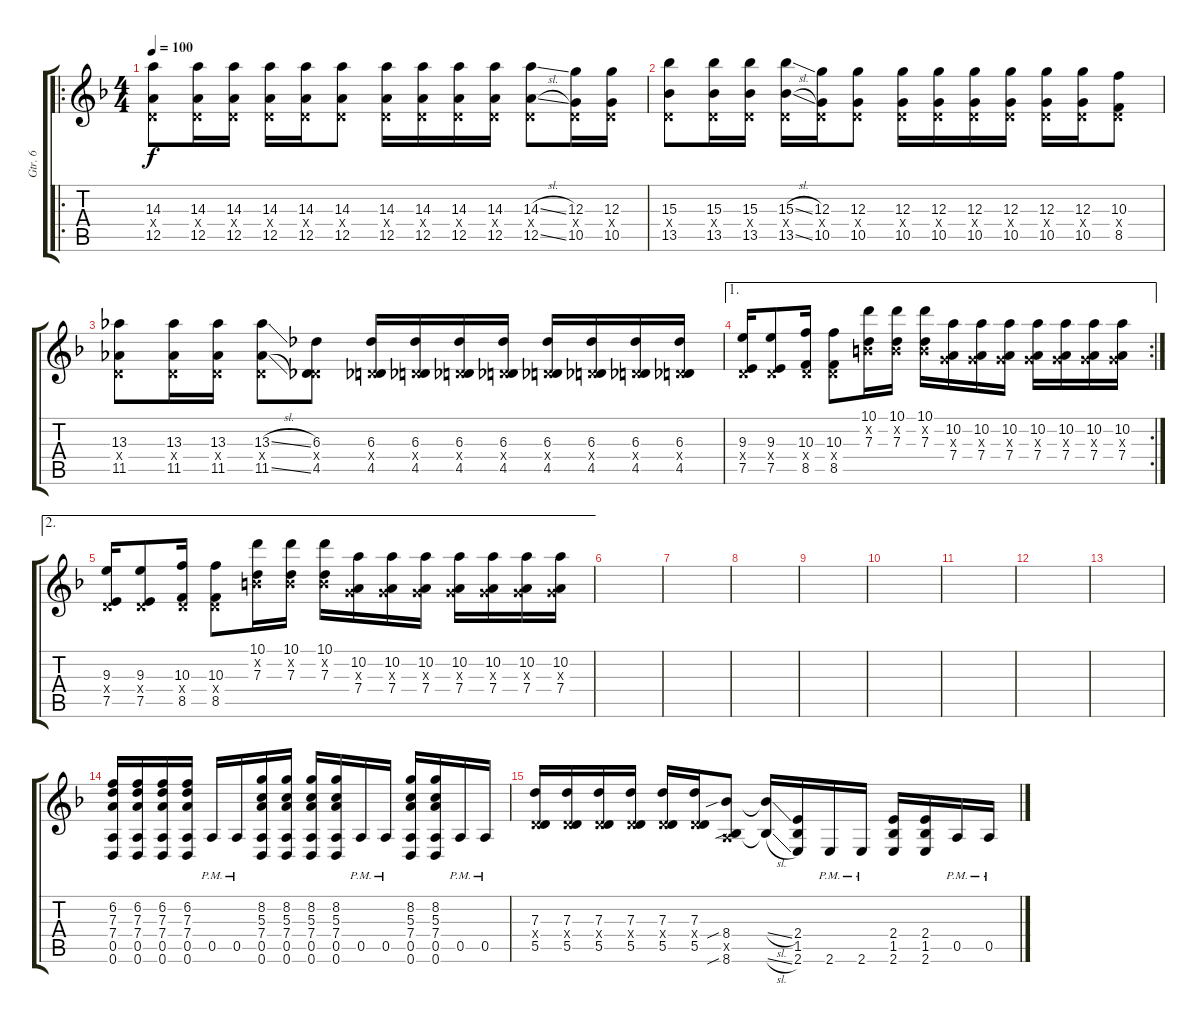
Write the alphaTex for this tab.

\track ("Gtr. 6" "Gtr. 6") {instrument overdrivenguitar}
\staff {score tabs}
\tuning (E4 B3 G3 D3 A2 D2) {hide}
\ro
\ts (4 4)
\tempo 100
\clef g2
\ks f
(14.3 0.4{x} 12.5).8{dy f volume 14} (14.3 0.4{x} 12.5).16 (14.3 0.4{x} 12.5).16 (14.3 0.4{x} 12.5).16 (14.3 0.4{x} 12.5).16 (14.3 0.4{x} 12.5).8 (14.3 0.4{x} 12.5).16 (14.3 0.4{x} 12.5).16 (14.3 0.4{x} 12.5).16 (14.3 0.4{x} 12.5).16 (14.3{sl} 0.4{x} 12.5{sl}).8 (12.3 0.4{x} 10.5).16 (12.3 0.4{x} 10.5).16 |
(15.3 0.4{x} 13.5).8 (15.3 0.4{x} 13.5).16 (15.3 0.4{x} 13.5).16 (15.3{sl} 0.4{x} 13.5{sl}).16 (12.3 0.4{x} 10.5).16 (12.3 0.4{x} 10.5).8 (12.3 0.4{x} 10.5).16 (12.3 0.4{x} 10.5).16 (12.3 0.4{x} 10.5).16 (12.3 0.4{x} 10.5).16 (12.3 0.4{x} 10.5).16 (12.3 0.4{x} 10.5).16 (10.3 0.4{x} 8.5).8 |
(13.3 0.4{x} 11.5).8 (13.3 0.4{x} 11.5).16 (13.3 0.4{x} 11.5).16 (13.3{sl} 0.4{x} 11.5{sl}).8 (6.3 0.4{x} 4.5).8 (6.3 0.4{x} 4.5).16 (6.3 0.4{x} 4.5).16 (6.3 0.4{x} 4.5).16 (6.3 0.4{x} 4.5).16 (6.3 0.4{x} 4.5).16 (6.3 0.4{x} 4.5).16 (6.3 0.4{x} 4.5).16 (6.3 0.4{x} 4.5).16 |
\ae 1
\rc 2
(9.3 0.4{x} 7.5).16 (9.3 0.4{x} 7.5).8 (10.3 0.4{x} 8.5).16 (10.3 0.4{x} 8.5).8 (10.1 0.2{x} 7.3).16 (10.1 0.2{x} 7.3).16 (10.1 0.2{x} 7.3).16 (10.2 0.3{x} 7.4).16 (10.2 0.3{x} 7.4).16 (10.2 0.3{x} 7.4).16 (10.2 0.3{x} 7.4).16 (10.2 0.3{x} 7.4).16 (10.2 0.3{x} 7.4).16 (10.2 0.3{x} 7.4).16 |
\ae 2
(9.3 0.4{x} 7.5).16 (9.3 0.4{x} 7.5).8 (10.3 0.4{x} 8.5).16 (10.3 0.4{x} 8.5).8 (10.1 0.2{x} 7.3).16 (10.1 0.2{x} 7.3).16 (10.1 0.2{x} 7.3).16 (10.2 0.3{x} 7.4).16 (10.2 0.3{x} 7.4).16 (10.2 0.3{x} 7.4).16 (10.2 0.3{x} 7.4).16 (10.2 0.3{x} 7.4).16 (10.2 0.3{x} 7.4).16 (10.2 0.3{x} 7.4).16 |
|
|
|
|
|
|
|
|
(6.2 7.3 7.4 0.5 0.6).16 (6.2 7.3 7.4 0.5 0.6).16 (6.2 7.3 7.4 0.5 0.6).16 (6.2 7.3 7.4 0.5 0.6).16 0.5{pm}.16 0.5{pm}.16 (8.2 5.3 7.4 0.5 0.6).16 (8.2 5.3 7.4 0.5 0.6).16 (8.2 5.3 7.4 0.5 0.6).16 (8.2 5.3 7.4 0.5 0.6).16 0.5{pm}.16 0.5{pm}.16 (8.2 5.3 7.4 0.5 0.6).16 (8.2 5.3 7.4 0.5 0.6).16 0.5{pm}.16 0.5{pm}.16 |
(7.3 0.4{x} 5.5).16 (7.3 0.4{x} 5.5).16 (7.3 0.4{x} 5.5).16 (7.3 0.4{x} 5.5).16 (7.3 0.4{x} 5.5).16 (7.3 0.4{x} 5.5).16 (8.4{sib} 0.5{x} 8.6{sib}).8 (8.4{sl t} 8.6{sl t}).16 (2.4 1.5 2.6).16 2.6{pm}.16 2.6{pm}.16 (2.4 1.5 2.6).16 (2.4 1.5 2.6).16 0.5{pm}.16 0.5{pm}.16
